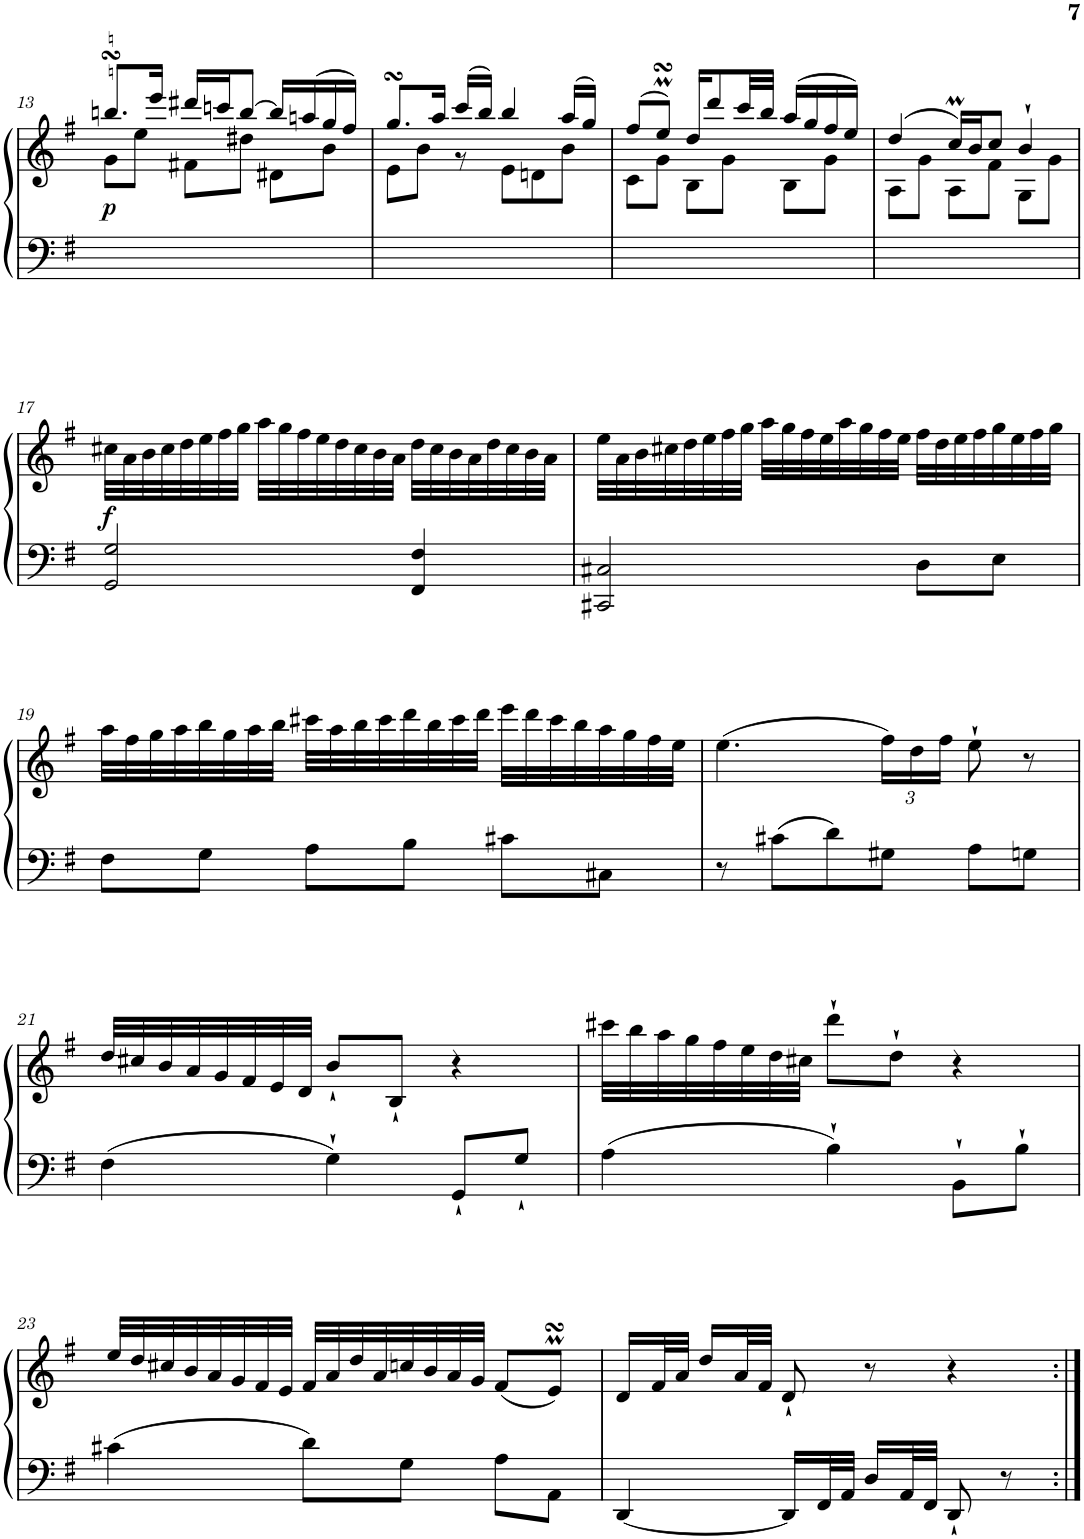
**kern	**kern	**dynam
*part1	*part1	*part1
*staff2	*staff1	*staff1/2
*I"Фортепиано	*	*
!!LO:PB:g=z
*clefF4	*clefG2	*
*k[f#]	*k[f#]	*
*G:	*G:	*
*M3/4	*M3/4	*
=13	=13	=13
*	*^	*
!	!	!	!LO:DY:b
2.ryy	8.bbnsSsS/L	8g\L	p
.	.	8ee\J	.
.	16eee/Jk	.	.
.	16ddd#X/LL	8f#X\L	.
.	16cccn/J	.	.
.	[8bb/J	8dd#X\J	.
.	16bb/LL]	8d#X\L	.
.	(>16aan/	.	.
.	16gg/	8b\J	.
.	16ff#/JJ)	.	.
=14	=14	=14	=14
2.ryy	8.ggsSSs/L	8e\L	.
.	.	8b\J	.
.	16aa/Jk	.	.
.	(>16ccc/LL	8r	.
.	16bb/JJ)	.	.
.	4bb/	8e\L	.
.	.	8dn\	.
.	(>16aa/LL	8b\J	.
.	16gg/JJ)	.	.
=15	=15	=15	=15
2.ryy	(>8ff#/L	8c\L	.
.	8eeMsSSS/J)	8g\J	.
.	16dd/KL	8B\L	.
.	8ddd/	.	.
.	.	8g\J	.
.	32ccc/LL	.	.
.	32bb/JJJ	.	.
.	(>16aa/LL	8B\L	.
.	16gg/	.	.
.	16ff#/	8g\J	.
.	16ee/JJ)	.	.
=16	=16	=16	=16
2.ryy	(>4dd/	8A\L	.
.	.	8g\J	.
.	16ccM/LL)	8A\L	.
.	16b/J	.	.
.	8cc/J	8f#\J	.
.	4b`/	8G\L	.
.	.	8g\J	.
!!LO:LB:g=z
=17	=17	=17	=17
!	!	!	!LO:DY:b
*	*v	*v	*
2GG/ 2G/	32cc#X\LLL	f
.	32a\	.
.	32b\	.
.	32cc#\	.
.	32dd\	.
.	32ee\	.
.	32ff#\	.
.	32gg\JJJ	.
.	32aa\LLL	.
.	32gg\	.
.	32ff#\	.
.	32ee\	.
.	32dd\	.
.	32cc#\	.
.	32b\	.
.	32a\JJJ	.
4FF#/ 4F#/	32dd\LLL	.
.	32cc#\	.
.	32b\	.
.	32a\	.
.	32dd\	.
.	32cc#\	.
.	32b\	.
.	32a\JJJ	.
=18	=18	=18
2CC#X/ 2C#X/	32ee\LLL	.
.	32a\	.
.	32b\	.
.	32cc#X\	.
.	32dd\	.
.	32ee\	.
.	32ff#\	.
.	32gg\JJJ	.
.	32aa\LLL	.
.	32gg\	.
.	32ff#\	.
.	32ee\	.
.	32aa\	.
.	32gg\	.
.	32ff#\	.
.	32ee\JJJ	.
8D\L	32ff#\LLL	.
.	32dd\	.
.	32ee\	.
.	32ff#\	.
8E\J	32gg\	.
.	32ee\	.
.	32ff#\	.
.	32gg\JJJ	.
!!LO:LB:g=z
=19	=19	=19
8F#\L	32aa\LLL	.
.	32ff#\	.
.	32gg\	.
.	32aa\	.
8G\J	32bb\	.
.	32gg\	.
.	32aa\	.
.	32bb\JJJ	.
8A\L	32ccc#X\LLL	.
.	32aa\	.
.	32bb\	.
.	32ccc#\	.
8B\J	32ddd\	.
.	32bb\	.
.	32ccc#\	.
.	32ddd\JJJ	.
8c#X\L	32eee\LLL	.
.	32ddd\	.
.	32ccc#\	.
.	32bb\	.
8C#X\J	32aa\	.
.	32gg\	.
.	32ff#\	.
.	32ee\JJJ	.
=20	=20	=20
8r	(>4.ee\	.
8c#X\L	.	.
8d\	.	.
*	*Xbrackettup	*
8G#X\J	24ff#\LL)	.
.	24dd\	.
.	24ff#\JJ	.
8A\L	8ee`\	.
8Gn\J	8r	.
!!LO:LB:g=z
=21	=21	=21
4F#\	32dd/LLL	.
.	32cc#X/	.
.	32b/	.
.	32a/	.
.	32g/	.
.	32f#/	.
.	32e/	.
.	32d/JJJ	.
4G`\	8b`/L	.
.	8B`/J	.
8GG`/L	4r	.
8G`/J	.	.
=22	=22	=22
4A\	32ccc#X\LLL	.
.	32bb\	.
.	32aa\	.
.	32gg\	.
.	32ff#\	.
.	32ee\	.
.	32dd\	.
.	32cc#X\JJJ	.
4B`\	8ddd`\L	.
.	8dd`\J	.
8BB`\L	4r	.
8B`\J	.	.
!!LO:LB:g=z
=23	=23	=23
4c#X\	32ee/LLL	.
.	32dd/	.
.	32cc#X/	.
.	32b/	.
.	32a/	.
.	32g/	.
.	32f#/	.
.	32e/JJJ	.
8d\L	32f#/LLL	.
.	32a/	.
.	32dd/	.
.	32a/	.
8G\J	32ccn/	.
.	32b/	.
.	32a/	.
.	32g/JJJ	.
8A\L	(<8f#/L	.
8AA\J	8eMsSSS/J)	.
=24	=24	=24
[4DD/	16d/LL	.
.	32f#/L	.
.	32a/JJJ	.
.	16dd/LL	.
.	32a/L	.
.	32f#/JJJ	.
16DD/LL]	8d`/	.
32FF#/L	.	.
32AA/JJJ	.	.
16D/LL	8r	.
32AA/L	.	.
32FF#/JJJ	.	.
8DD`/	4r	.
8r	.	.
=:|!	=:|!	=:|!
*-	*-	*-
